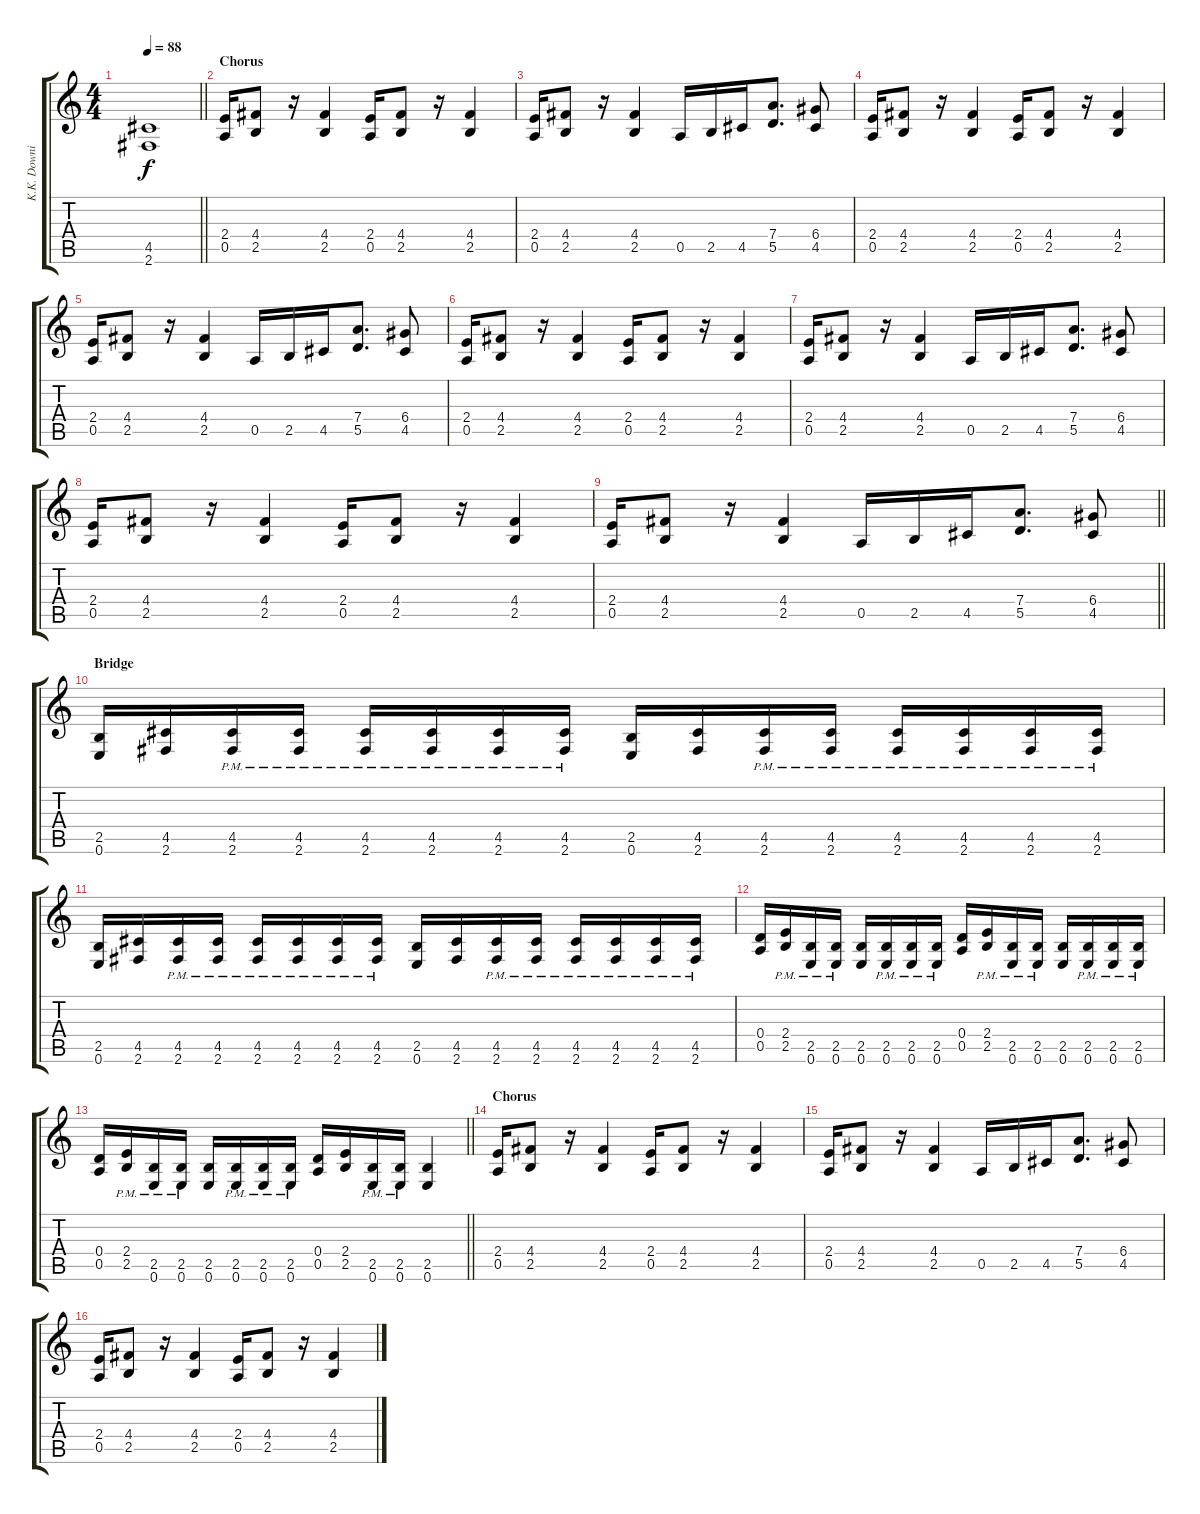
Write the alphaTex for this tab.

\track ("K.K. Downing" "K.K. Downi") {instrument distortionguitar}
\staff {score tabs}
\tuning (E4 B3 G3 D3 A2 E2) {hide}
\ts (4 4)
\tempo 88
\clef g2
\barLineRight lightlight
\ks c
(4.5 2.6).1{dy f volume 12 instrument distortionguitar} |
\section ("" "Chorus")
(2.4 0.5).16 (4.4 2.5).8 r.16 (4.4 2.5).4 (2.4 0.5).16 (4.4 2.5).8 r.16 (4.4 2.5).4 |
(2.4 0.5).16 (4.4 2.5).8 r.16 (4.4 2.5).4 0.5.16 2.5.16 4.5.16 (7.4 5.5).8{d} (6.4 4.5).8 |
(2.4 0.5).16 (4.4 2.5).8 r.16 (4.4 2.5).4 (2.4 0.5).16 (4.4 2.5).8 r.16 (4.4 2.5).4 |
(2.4 0.5).16 (4.4 2.5).8 r.16 (4.4 2.5).4 0.5.16 2.5.16 4.5.16 (7.4 5.5).8{d} (6.4 4.5).8 |
(2.4 0.5).16 (4.4 2.5).8 r.16 (4.4 2.5).4 (2.4 0.5).16 (4.4 2.5).8 r.16 (4.4 2.5).4 |
(2.4 0.5).16 (4.4 2.5).8 r.16 (4.4 2.5).4 0.5.16 2.5.16 4.5.16 (7.4 5.5).8{d} (6.4 4.5).8 |
(2.4 0.5).16 (4.4 2.5).8 r.16 (4.4 2.5).4 (2.4 0.5).16 (4.4 2.5).8 r.16 (4.4 2.5).4 |
\barLineRight lightlight
(2.4 0.5).16 (4.4 2.5).8 r.16 (4.4 2.5).4 0.5.16 2.5.16 4.5.16 (7.4 5.5).8{d} (6.4 4.5).8 |
\section ("" "Bridge")
(2.5 0.6).16 (4.5 2.6).16 (4.5{pm} 2.6{pm}).16 (4.5{pm} 2.6{pm}).16 (4.5 2.6{pm}).16 (4.5{pm} 2.6{pm}).16 (4.5{pm} 2.6{pm}).16 (4.5{pm} 2.6{pm}).16 (2.5 0.6).16 (4.5 2.6).16 (4.5{pm} 2.6{pm}).16 (4.5{pm} 2.6{pm}).16 (4.5 2.6{pm}).16 (4.5{pm} 2.6{pm}).16 (4.5{pm} 2.6{pm}).16 (4.5{pm} 2.6{pm}).16 |
(2.5 0.6).16 (4.5 2.6).16 (4.5{pm} 2.6{pm}).16 (4.5{pm} 2.6{pm}).16 (4.5 2.6{pm}).16 (4.5{pm} 2.6{pm}).16 (4.5{pm} 2.6{pm}).16 (4.5{pm} 2.6{pm}).16 (2.5 0.6).16 (4.5 2.6).16 (4.5{pm} 2.6{pm}).16 (4.5{pm} 2.6{pm}).16 (4.5 2.6{pm}).16 (4.5{pm} 2.6{pm}).16 (4.5{pm} 2.6{pm}).16 (4.5{pm} 2.6{pm}).16 |
(0.4 0.5).16 (2.4{pm} 2.5{pm}).16 (2.5{pm} 0.6{pm}).16 (2.5{pm} 0.6{pm}).16 (2.5 0.6).16 (2.5{pm} 0.6{pm}).16 (2.5{pm} 0.6{pm}).16 (2.5{pm} 0.6{pm}).16 (0.4 0.5).16 (2.4{pm} 2.5).16 (2.5{pm} 0.6{pm}).16 (2.5 0.6{pm}).16 (2.5 0.6).16 (2.5{pm} 0.6{pm}).16 (2.5{pm} 0.6{pm}).16 (2.5{pm} 0.6{pm}).16 |
\barLineRight lightlight
(0.4 0.5).16 (2.4 2.5{pm}).16 (2.5{pm} 0.6{pm}).16 (2.5{pm} 0.6{pm}).16 (2.5 0.6).16 (2.5{pm} 0.6{pm}).16 (2.5{pm} 0.6{pm}).16 (2.5{pm} 0.6{pm}).16 (0.4 0.5).16 (2.4 2.5).16 (2.5{pm} 0.6{pm}).16 (2.5 0.6{pm}).16 (2.5 0.6).4 |
\section ("" "Chorus")
(2.4 0.5).16 (4.4 2.5).8 r.16 (4.4 2.5).4 (2.4 0.5).16 (4.4 2.5).8 r.16 (4.4 2.5).4 |
(2.4 0.5).16 (4.4 2.5).8 r.16 (4.4 2.5).4 0.5.16 2.5.16 4.5.16 (7.4 5.5).8{d} (6.4 4.5).8 |
(2.4 0.5).16 (4.4 2.5).8 r.16 (4.4 2.5).4 (2.4 0.5).16 (4.4 2.5).8 r.16 (4.4 2.5).4
